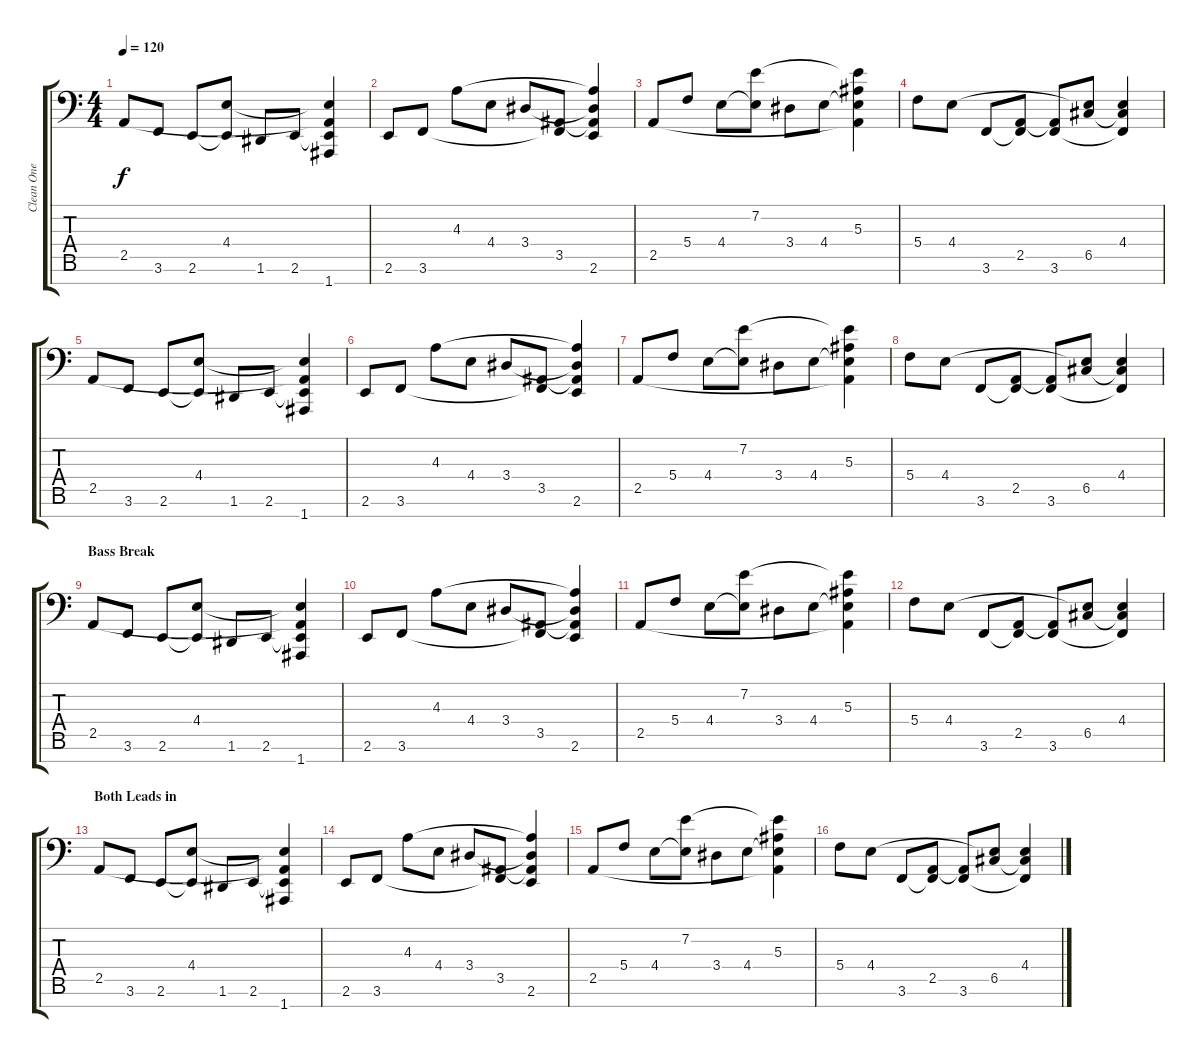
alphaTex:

\track ("Clean One Boost/Effects" "Clean One ") {instrument fx7echoes}
\staff {score tabs}
\tuning (D4 A3 F3 C3 G2 D2 A1) {hide}
\ts (4 4)
\tempo 120
\clef f4
\ks c
2.5.8{dy f} 3.6.8 2.6.8 (4.4 2.6{t}).8 1.6.8 2.6.8 (4.4{t} 2.5{t} 2.6{t} 1.7).4 |
2.6.8 3.6.8 4.3.8 4.4.8 3.4.8 (3.5 3.6{t}).8 (4.3{t} 3.4{t} 3.5{t} 2.6).4 |
2.5.8 5.4.8 4.4.8 (7.2 4.4{t}).8 3.4.8 4.4.8 (7.2{t} 5.3 4.4{t} 2.5{t}).4 |
5.4.8 4.4.8 3.6.8 (2.5 3.6{t}).8 (2.5{t} 3.6).8 (4.4{t} 6.5).8 (4.4 6.5{t} 3.6{t}).4 |
2.5.8 3.6.8 2.6.8 (4.4 2.6{t}).8 1.6.8 2.6.8 (4.4{t} 2.5{t} 2.6{t} 1.7).4 |
2.6.8 3.6.8 4.3.8 4.4.8 3.4.8 (3.5 3.6{t}).8 (4.3{t} 3.4{t} 3.5{t} 2.6).4 |
2.5.8 5.4.8 4.4.8 (7.2 4.4{t}).8 3.4.8 4.4.8 (7.2{t} 5.3 4.4{t} 2.5{t}).4 |
5.4.8 4.4.8 3.6.8 (2.5 3.6{t}).8 (2.5{t} 3.6).8 (4.4{t} 6.5).8 (4.4 6.5{t} 3.6{t}).4 |
\section ("" "Bass Break")
2.5.8 3.6.8 2.6.8 (4.4 2.6{t}).8 1.6.8 2.6.8 (4.4{t} 2.5{t} 2.6{t} 1.7).4 |
2.6.8 3.6.8 4.3.8 4.4.8 3.4.8 (3.5 3.6{t}).8 (4.3{t} 3.4{t} 3.5{t} 2.6).4 |
2.5.8 5.4.8 4.4.8 (7.2 4.4{t}).8 3.4.8 4.4.8 (7.2{t} 5.3 4.4{t} 2.5{t}).4 |
5.4.8 4.4.8 3.6.8 (2.5 3.6{t}).8 (2.5{t} 3.6).8 (4.4{t} 6.5).8 (4.4 6.5{t} 3.6{t}).4 |
\section ("" "Both Leads in")
2.5.8 3.6.8 2.6.8 (4.4 2.6{t}).8 1.6.8 2.6.8 (4.4{t} 2.5{t} 2.6{t} 1.7).4 |
2.6.8 3.6.8 4.3.8 4.4.8 3.4.8 (3.5 3.6{t}).8 (4.3{t} 3.4{t} 3.5{t} 2.6).4 |
2.5.8 5.4.8 4.4.8 (7.2 4.4{t}).8 3.4.8 4.4.8 (7.2{t} 5.3 4.4{t} 2.5{t}).4 |
5.4.8 4.4.8 3.6.8 (2.5 3.6{t}).8 (2.5{t} 3.6).8 (4.4{t} 6.5).8 (4.4 6.5{t} 3.6{t}).4
